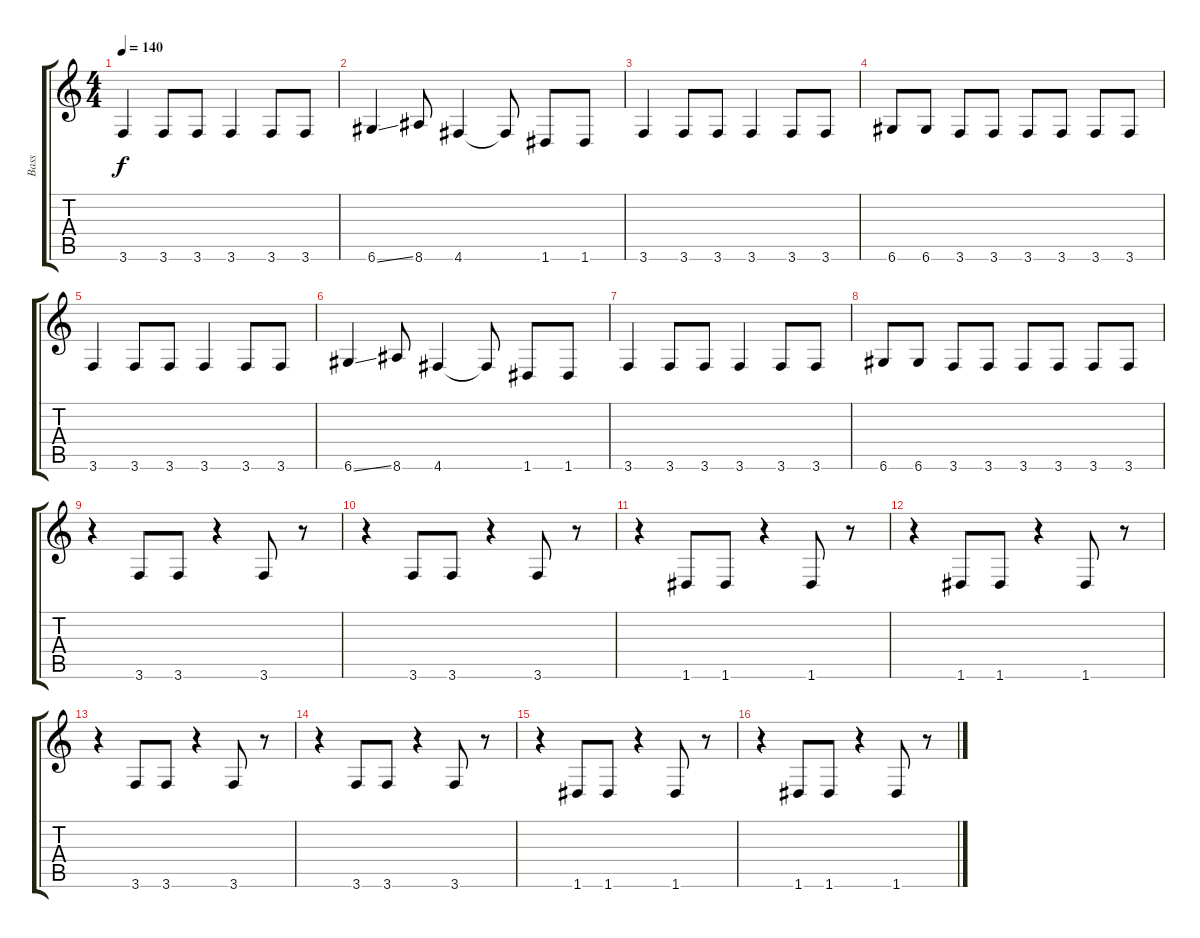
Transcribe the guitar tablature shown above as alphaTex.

\track ("Bass" "Bass") {instrument electricbassfinger}
\staff {score tabs}
\tuning (E4 B3 G3 D3 A2 D2) {hide}
\ts (4 4)
\tempo 140
\clef g2
\ks c
3.6.4{dy f} 3.6.8 3.6.8 3.6.4 3.6.8 3.6.8 |
6.6{ss}.4 8.6.8 4.6.4 4.6{t}.8 1.6.8 1.6.8 |
3.6.4 3.6.8 3.6.8 3.6.4 3.6.8 3.6.8 |
6.6.8 6.6.8 3.6.8 3.6.8 3.6.8 3.6.8 3.6.8 3.6.8 |
3.6.4 3.6.8 3.6.8 3.6.4 3.6.8 3.6.8 |
6.6{ss}.4 8.6.8 4.6.4 4.6{t}.8 1.6.8 1.6.8 |
3.6.4 3.6.8 3.6.8 3.6.4 3.6.8 3.6.8 |
6.6.8 6.6.8 3.6.8 3.6.8 3.6.8 3.6.8 3.6.8 3.6.8 |
r.4 3.6.8 3.6.8 r.4 3.6.8 r.8 |
r.4 3.6.8 3.6.8 r.4 3.6.8 r.8 |
r.4 1.6.8 1.6.8 r.4 1.6.8 r.8 |
r.4 1.6.8 1.6.8 r.4 1.6.8 r.8 |
r.4 3.6.8 3.6.8 r.4 3.6.8 r.8 |
r.4 3.6.8 3.6.8 r.4 3.6.8 r.8 |
r.4 1.6.8 1.6.8 r.4 1.6.8 r.8 |
r.4 1.6.8 1.6.8 r.4 1.6.8 r.8
